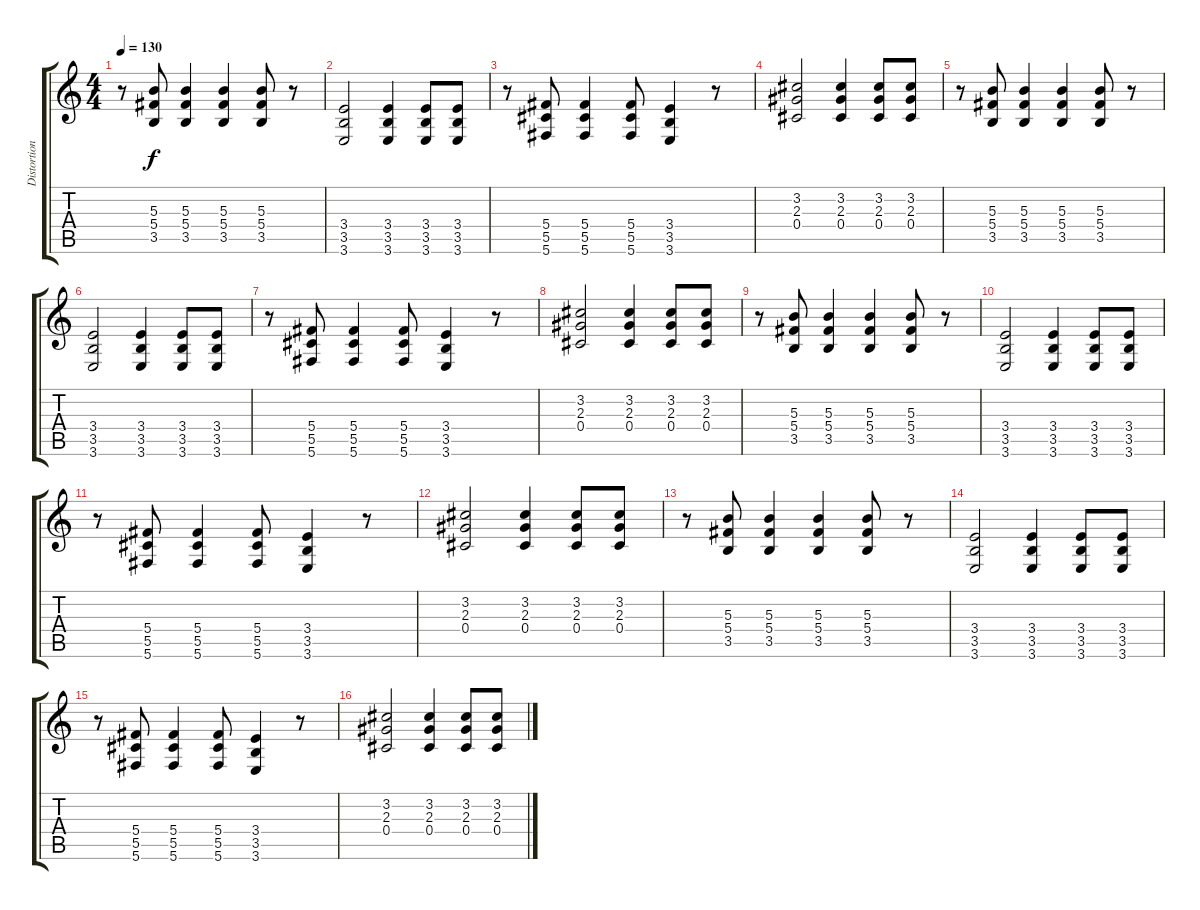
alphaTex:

\track ("Distortion Guitar" "Distortion") {instrument distortionguitar}
\staff {score tabs}
\tuning (Eb4 Bb3 Gb3 Db3 Ab2 Db2) {hide}
\ts (4 4)
\tempo 130
\clef g2
\ks c
r.8{dy f} (5.3 5.4 3.5).8 (5.3 5.4 3.5).4 (5.3 5.4 3.5).4 (5.3 5.4 3.5).8 r.8 |
(3.4 3.5 3.6).2 (3.4 3.5 3.6).4 (3.4 3.5 3.6).8 (3.4 3.5 3.6).8 |
r.8 (5.4 5.5 5.6).8 (5.4 5.5 5.6).4 (5.4 5.5 5.6).8 (3.4 3.5 3.6).4 r.8 |
(3.2 2.3 0.4).2 (3.2 2.3 0.4).4 (3.2 2.3 0.4).8 (3.2 2.3 0.4).8 |
r.8 (5.3 5.4 3.5).8 (5.3 5.4 3.5).4 (5.3 5.4 3.5).4 (5.3 5.4 3.5).8 r.8 |
(3.4 3.5 3.6).2 (3.4 3.5 3.6).4 (3.4 3.5 3.6).8 (3.4 3.5 3.6).8 |
r.8 (5.4 5.5 5.6).8 (5.4 5.5 5.6).4 (5.4 5.5 5.6).8 (3.4 3.5 3.6).4 r.8 |
(3.2 2.3 0.4).2 (3.2 2.3 0.4).4 (3.2 2.3 0.4).8 (3.2 2.3 0.4).8 |
r.8 (5.3 5.4 3.5).8 (5.3 5.4 3.5).4 (5.3 5.4 3.5).4 (5.3 5.4 3.5).8 r.8 |
(3.4 3.5 3.6).2 (3.4 3.5 3.6).4 (3.4 3.5 3.6).8 (3.4 3.5 3.6).8 |
r.8 (5.4 5.5 5.6).8 (5.4 5.5 5.6).4 (5.4 5.5 5.6).8 (3.4 3.5 3.6).4 r.8 |
(3.2 2.3 0.4).2 (3.2 2.3 0.4).4 (3.2 2.3 0.4).8 (3.2 2.3 0.4).8 |
r.8 (5.3 5.4 3.5).8 (5.3 5.4 3.5).4 (5.3 5.4 3.5).4 (5.3 5.4 3.5).8 r.8 |
(3.4 3.5 3.6).2 (3.4 3.5 3.6).4 (3.4 3.5 3.6).8 (3.4 3.5 3.6).8 |
r.8 (5.4 5.5 5.6).8 (5.4 5.5 5.6).4 (5.4 5.5 5.6).8 (3.4 3.5 3.6).4 r.8 |
(3.2 2.3 0.4).2 (3.2 2.3 0.4).4 (3.2 2.3 0.4).8 (3.2 2.3 0.4).8
